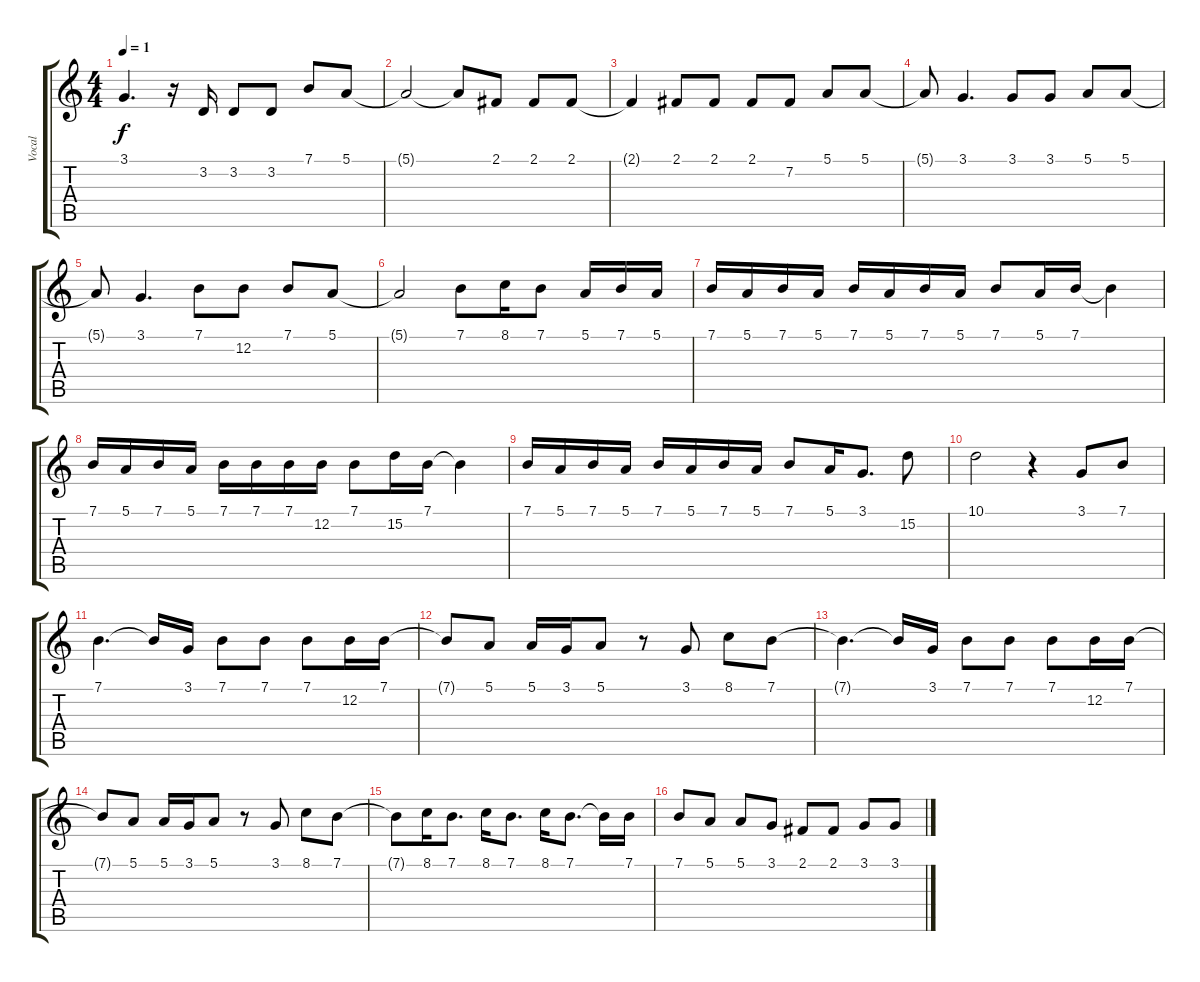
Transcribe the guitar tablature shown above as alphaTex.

\track ("Vocal" "Vocal") {instrument lead6voice}
\staff {score tabs}
\tuning (E4 B3 G3 D3 A2 E2) {hide}
\ts (4 4)
\tempo 1
\clef g2
\ks c
3.1{t}.4{d dy f} r.16 3.2.16 3.2.8 3.2.8 7.1.8 5.1.8 |
5.1{t}.2 5.1{t}.8 2.1.8 2.1.8 2.1.8 |
2.1{t}.4 2.1.8 2.1.8 2.1.8 7.2.8 5.1.8 5.1.8 |
5.1{t}.8 3.1.4{d} 3.1.8 3.1.8 5.1.8 5.1.8 |
5.1{t}.8 3.1.4{d} 7.1.8 12.2.8 7.1.8 5.1.8 |
5.1{t}.2 7.1.8 8.1.16 7.1.8 5.1.16 7.1.16 5.1.16 |
7.1.16 5.1.16 7.1.16 5.1.16 7.1.16 5.1.16 7.1.16 5.1.16 7.1.8 5.1.16 7.1.16 7.1{t}.4 |
7.1.16 5.1.16 7.1.16 5.1.16 7.1.16 7.1.16 7.1.16 12.2.16 7.1.8 15.2.16 7.1.16 7.1{t}.4 |
7.1.16 5.1.16 7.1.16 5.1.16 7.1.16 5.1.16 7.1.16 5.1.16 7.1.8 5.1.16 3.1.8{d} 15.2.8 |
10.1.2 r.4 3.1.8 7.1.8 |
7.1.4{d} 7.1{t}.16 3.1.16 7.1.8 7.1.8 7.1.8 12.2.16 7.1.16 |
7.1{t}.8 5.1.8 5.1.16 3.1.16 5.1.8 r.8 3.1.8 8.1.8 7.1.8 |
7.1{t}.4{d} 7.1{t}.16 3.1.16 7.1.8 7.1.8 7.1.8 12.2.16 7.1.16 |
7.1{t}.8 5.1.8 5.1.16 3.1.16 5.1.8 r.8 3.1.8 8.1.8 7.1.8 |
7.1{t}.8 8.1.16 7.1.8{d} 8.1.16 7.1.8{d} 8.1.16 7.1.8{d} 7.1{t}.16 7.1.16 |
7.1.8 5.1.8 5.1.8 3.1.8 2.1.8 2.1.8 3.1.8 3.1.8
